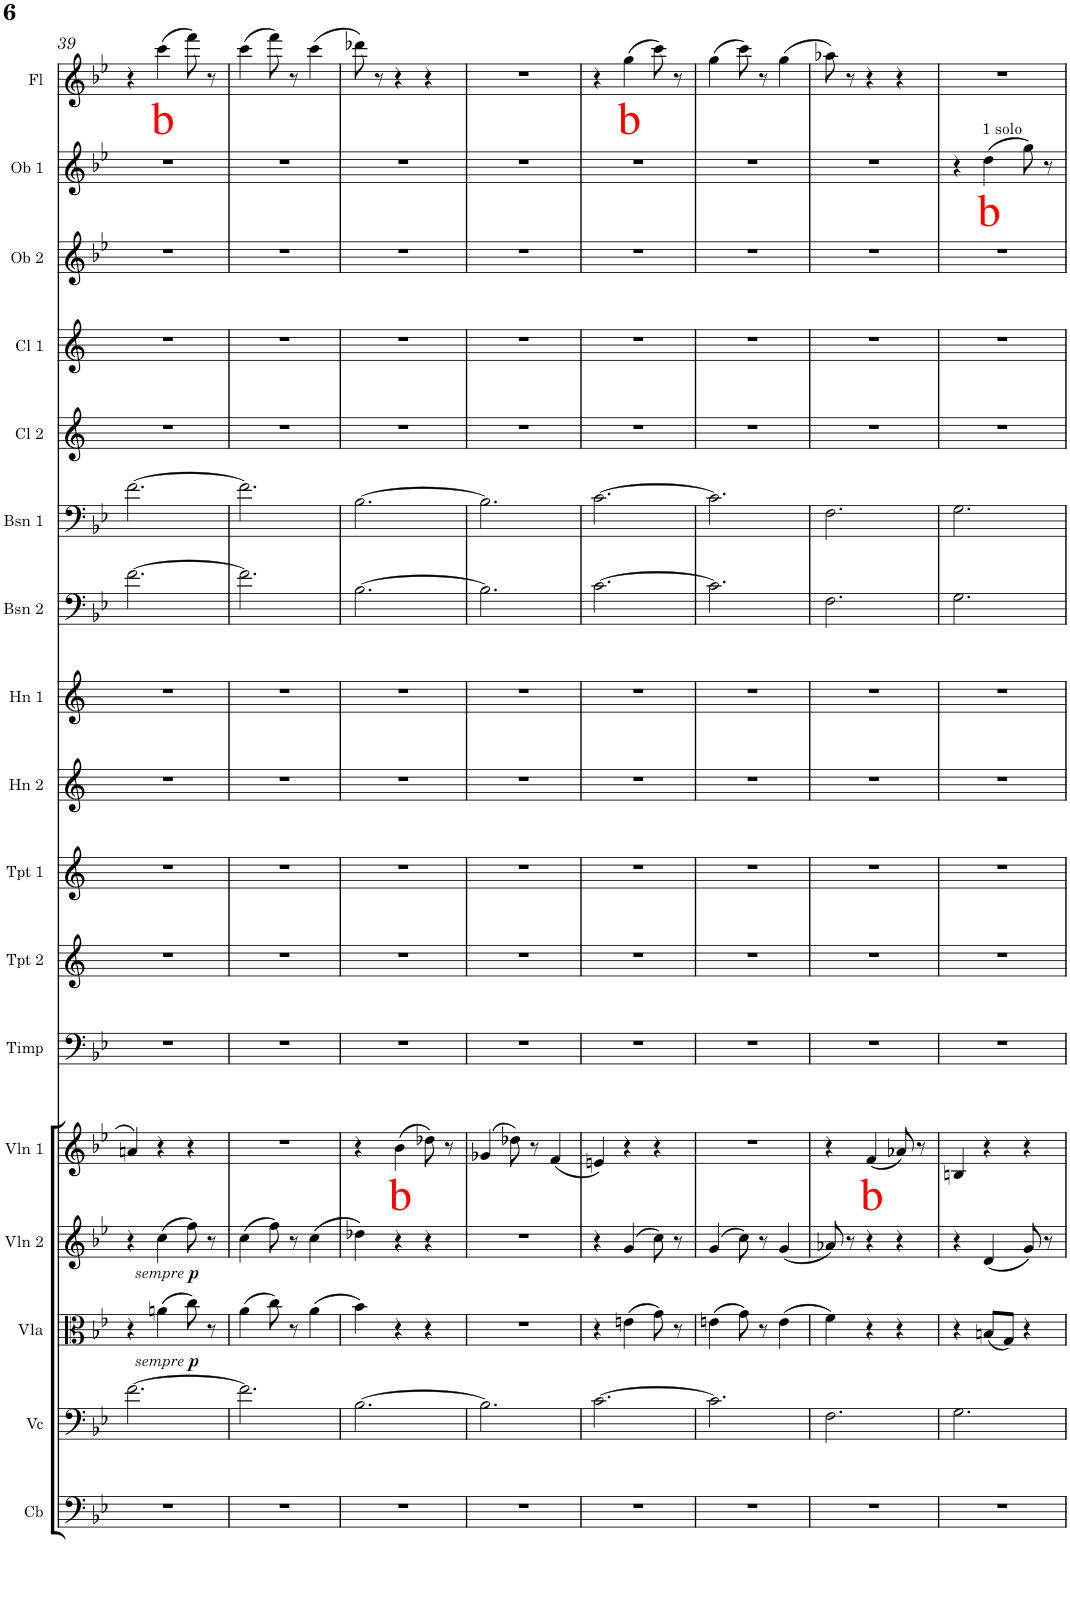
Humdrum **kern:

**kern	**kern	**kern	**dynam	**kern	**dynam	**kern	**text	**kern	**kern	**kern	**kern	**kern	**kern	**kern	**kern	**kern	**kern	**kern	**text	**kern	**text
*part17	*part16	*part15	*part15	*part14	*part14	*part13	*part13	*part12	*part11	*part10	*part9	*part8	*part7	*part6	*part5	*part4	*part3	*part2	*part2	*part1	*part1
*staff17	*staff16	*staff15	*staff15	*staff14	*staff14	*staff13	*staff13	*staff12	*staff11	*staff10	*staff9	*staff8	*staff7	*staff6	*staff5	*staff4	*staff3	*staff2	*staff2	*staff1	*staff1
*I"Contrabass	*I"Violoncello	*I"Viola	*	*I"Violin 2	*	*I"Violin 1	*	*I"Timpani	*I"Bb Trumpet 2	*I"Bb Trumpet 1	*I"Bb (basso) Horn 2	*I"Bb (basso) Horn 1	*I"Bassoon 2	*I"Bassoon 1	*I"Bb Clarinet 2	*I"Bb Clarinet 1	*I"Oboe 2	*I"Oboe 1	*	*I"Flute	*
*I'Cb	*I'Vc	*I'Vla	*	*I'Vln 2	*	*I'Vln 1	*	*I'Timp	*I'Tpt 2	*I'Tpt 1	*I'Hn 2	*I'Hn 1	*I'Bsn 2	*I'Bsn 1	*I'Cl 2	*I'Cl 1	*I'Ob 2	*I'Ob 1	*	*I'Fl	*
!!LO:PB:g=z
*clefF4	*clefF4	*clefC3	*	*clefG2	*	*clefG2	*	*clefF4	*clefG2	*clefG2	*clefG2	*clefG2	*clefF4	*clefF4	*clefG2	*clefG2	*clefG2	*clefG2	*	*clefG2	*
*Trd7c12	*	*	*	*	*	*	*	*	*Trd1c2	*Trd1c2	*Trd8c14	*Trd8c14	*	*	*Trd1c2	*Trd1c2	*	*	*	*	*
*k[b-e-]	*k[b-e-]	*k[b-e-]	*	*k[b-e-]	*	*k[b-e-]	*	*k[b-e-]	*k[]	*k[]	*k[]	*k[]	*k[b-e-]	*k[b-e-]	*k[]	*k[]	*k[b-e-]	*k[b-e-]	*	*k[b-e-]	*
*M3/4	*M3/4	*M3/4	*	*M3/4	*	*M3/4	*	*M3/4	*M3/4	*M3/4	*M3/4	*M3/4	*M3/4	*M3/4	*M3/4	*M3/4	*M3/4	*M3/4	*	*M3/4	*
=39	=39	=39	=39	=39	=39	=39	=39	=39	=39	=39	=39	=39	=39	=39	=39	=39	=39	=39	=39	=39	=39
2.r	[2.f\	4r	.	4r	.	4an/	.	2.r	2.r	2.r	2.r	2.r	[2.f\	[2.f\	2.r	2.r	2.r	2.r	.	4r	.
!	!	!	!LO:DY:b	!	!	!	!	!	!	!	!	!	!	!	!	!	!	!	!	!	!LO:LY:b:color=#FF0000
!	!	!	!LO:DY:n=1:b	!	!LO:DY:b	!	!	!	!	!	!	!	!	!	!	!	!	!	!	!	!
!	!	!	!	!	!LO:DY:n=1:b	!	!	!	!	!	!	!	!	!	!	!	!	!	!	!	!
.	.	(4an\	other-dynamics p	(4cc\	other-dynamics p	4r	.	.	.	.	.	.	.	.	.	.	.	.	.	(4ccc\	b
.	.	8cc\)	.	8ff\)	.	4r	.	.	.	.	.	.	.	.	.	.	.	.	.	8fff\)	.
.	.	8r	.	8r	.	.	.	.	.	.	.	.	.	.	.	.	.	.	.	8r	.
=40	=40	=40	=40	=40	=40	=40	=40	=40	=40	=40	=40	=40	=40	=40	=40	=40	=40	=40	=40	=40	=40
2.r	2.f\]	(4a\	.	(4cc\	.	2.r	.	2.r	2.r	2.r	2.r	2.r	2.f\]	2.f\]	2.r	2.r	2.r	2.r	.	(4ccc\	.
.	.	8cc\)	.	8ff\)	.	.	.	.	.	.	.	.	.	.	.	.	.	.	.	8fff\)	.
.	.	8r	.	8r	.	.	.	.	.	.	.	.	.	.	.	.	.	.	.	8r	.
.	.	(4a\	.	(4cc\	.	.	.	.	.	.	.	.	.	.	.	.	.	.	.	(4ccc\	.
=41	=41	=41	=41	=41	=41	=41	=41	=41	=41	=41	=41	=41	=41	=41	=41	=41	=41	=41	=41	=41	=41
2.r	[2.B-\	4b-\)	.	4dd-X\)	.	4r	.	2.r	2.r	2.r	2.r	2.r	[2.B-\	[2.B-\	2.r	2.r	2.r	2.r	.	8ddd-X\)	.
.	.	.	.	.	.	.	.	.	.	.	.	.	.	.	.	.	.	.	.	8r	.
!	!	!	!	!	!	!	!LO:LY:b:color=#FF0000	!	!	!	!	!	!	!	!	!	!	!	!	!	!
.	.	4r	.	4r	.	(4b-\	b	.	.	.	.	.	.	.	.	.	.	.	.	4r	.
.	.	4r	.	4r	.	8dd-X\)	.	.	.	.	.	.	.	.	.	.	.	.	.	4r	.
.	.	.	.	.	.	8r	.	.	.	.	.	.	.	.	.	.	.	.	.	.	.
=42	=42	=42	=42	=42	=42	=42	=42	=42	=42	=42	=42	=42	=42	=42	=42	=42	=42	=42	=42	=42	=42
2.r	2.B-\]	2.r	.	2.r	.	(4g-X/	.	2.r	2.r	2.r	2.r	2.r	2.B-\]	2.B-\]	2.r	2.r	2.r	2.r	.	2.r	.
.	.	.	.	.	.	8dd-X\)	.	.	.	.	.	.	.	.	.	.	.	.	.	.	.
.	.	.	.	.	.	8r	.	.	.	.	.	.	.	.	.	.	.	.	.	.	.
.	.	.	.	.	.	(4f/	.	.	.	.	.	.	.	.	.	.	.	.	.	.	.
=43	=43	=43	=43	=43	=43	=43	=43	=43	=43	=43	=43	=43	=43	=43	=43	=43	=43	=43	=43	=43	=43
2.r	[2.c\	4r	.	4r	.	4en/)	.	2.r	2.r	2.r	2.r	2.r	[2.c\	[2.c\	2.r	2.r	2.r	2.r	.	4r	.
!	!	!	!	!	!	!	!	!	!	!	!	!	!	!	!	!	!	!	!	!	!LO:LY:b:color=#FF0000
.	.	(4en\	.	(4g/	.	4r	.	.	.	.	.	.	.	.	.	.	.	.	.	(4gg\	b
.	.	8g\)	.	8cc\)	.	4r	.	.	.	.	.	.	.	.	.	.	.	.	.	8ccc\)	.
.	.	8r	.	8r	.	.	.	.	.	.	.	.	.	.	.	.	.	.	.	8r	.
=44	=44	=44	=44	=44	=44	=44	=44	=44	=44	=44	=44	=44	=44	=44	=44	=44	=44	=44	=44	=44	=44
2.r	2.c\]	(4en\	.	(4g/	.	2.r	.	2.r	2.r	2.r	2.r	2.r	2.c\]	2.c\]	2.r	2.r	2.r	2.r	.	(4gg\	.
.	.	8g\)	.	8cc\)	.	.	.	.	.	.	.	.	.	.	.	.	.	.	.	8ccc\)	.
.	.	8r	.	8r	.	.	.	.	.	.	.	.	.	.	.	.	.	.	.	8r	.
.	.	(4e\	.	(4g/	.	.	.	.	.	.	.	.	.	.	.	.	.	.	.	(4gg\	.
=45	=45	=45	=45	=45	=45	=45	=45	=45	=45	=45	=45	=45	=45	=45	=45	=45	=45	=45	=45	=45	=45
2.r	2.F\	4f\)	.	8a-X/)	.	4r	.	2.r	2.r	2.r	2.r	2.r	2.F\	2.F\	2.r	2.r	2.r	2.r	.	8aa-X\)	.
.	.	.	.	8r	.	.	.	.	.	.	.	.	.	.	.	.	.	.	.	8r	.
!	!	!	!	!	!	!	!LO:LY:b:color=#FF0000	!	!	!	!	!	!	!	!	!	!	!	!	!	!
.	.	4r	.	4r	.	(4f/	b	.	.	.	.	.	.	.	.	.	.	.	.	4r	.
.	.	4r	.	4r	.	8a-X/)	.	.	.	.	.	.	.	.	.	.	.	.	.	4r	.
.	.	.	.	.	.	8r	.	.	.	.	.	.	.	.	.	.	.	.	.	.	.
=46	=46	=46	=46	=46	=46	=46	=46	=46	=46	=46	=46	=46	=46	=46	=46	=46	=46	=46	=46	=46	=46
2.r	2.G\	4r	.	4r	.	4Bn/	.	2.r	2.r	2.r	2.r	2.r	2.G\	2.G\	2.r	2.r	2.r	4r	.	2.r	.
!	!	!	!	!	!	!	!	!	!	!	!	!	!	!	!	!	!	!LO:TX:a:t=1 solo	!	!	!
!	!	!	!	!	!	!	!	!	!	!	!	!	!	!	!	!	!	!	!LO:LY:b:color=#FF0000	!	!
.	.	(8Bn/L	.	(4d/	.	4r	.	.	.	.	.	.	.	.	.	.	.	(4dd\	b	.	.
.	.	8G/J)	.	.	.	.	.	.	.	.	.	.	.	.	.	.	.	.	.	.	.
.	.	4r	.	8g/)	.	4r	.	.	.	.	.	.	.	.	.	.	.	8gg\)	.	.	.
.	.	.	.	8r	.	.	.	.	.	.	.	.	.	.	.	.	.	8r	.	.	.
=	=	=	=	=	=	=	=	=	=	=	=	=	=	=	=	=	=	=	=	=	=
*-	*-	*-	*-	*-	*-	*-	*-	*-	*-	*-	*-	*-	*-	*-	*-	*-	*-	*-	*-	*-	*-
